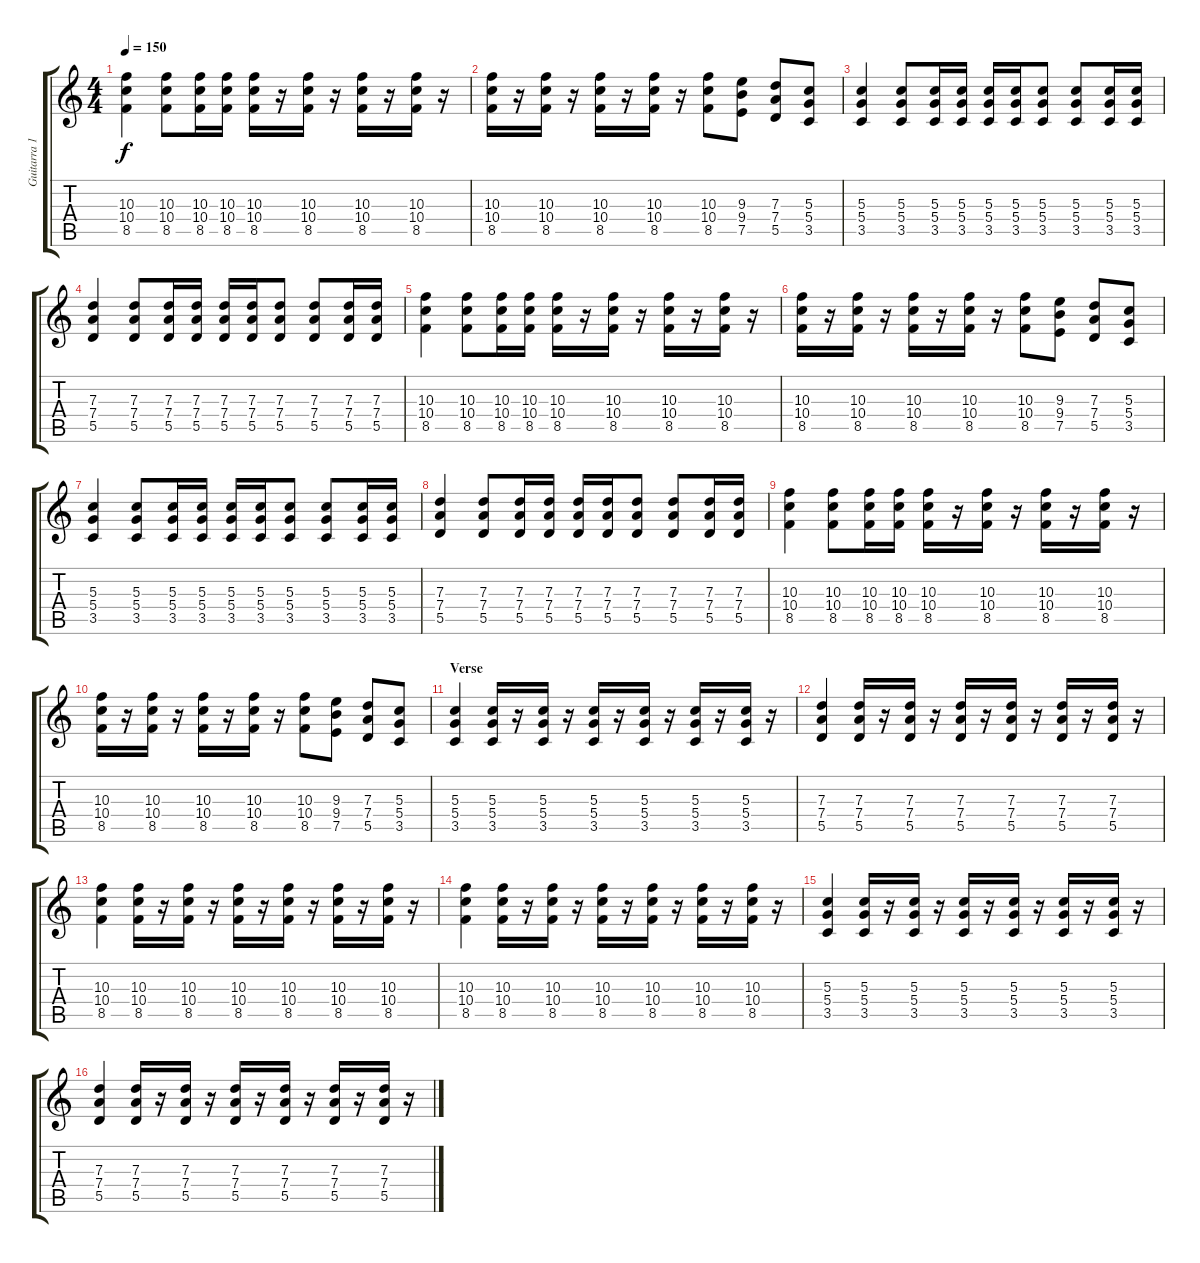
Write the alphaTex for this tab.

\track ("Guitarra 1 - Mathias" "Guitarra 1") {instrument distortionguitar}
\staff {score tabs}
\tuning (E4 B3 G3 D3 A2 E2) {hide}
\ts (4 4)
\tempo 150
\clef g2
\ks c
(10.3 10.4 8.5).4{dy f} (10.3 10.4 8.5).8 (10.3 10.4 8.5).16 (10.3 10.4 8.5).16 (10.3 10.4 8.5).16 r.16 (10.3 10.4 8.5).16 r.16 (10.3 10.4 8.5).16 r.16 (10.3 10.4 8.5).16 r.16 |
(10.3 10.4 8.5).16 r.16 (10.3 10.4 8.5).16 r.16 (10.3 10.4 8.5).16 r.16 (10.3 10.4 8.5).16 r.16 (10.3 10.4 8.5).8 (9.3 9.4 7.5).8 (7.3 7.4 5.5).8 (5.3 5.4 3.5).8 |
(5.3 5.4 3.5).4 (5.3 5.4 3.5).8 (5.3 5.4 3.5).16 (5.3 5.4 3.5).16 (5.3 5.4 3.5).16 (5.3 5.4 3.5).16 (5.3 5.4 3.5).8 (5.3 5.4 3.5).8 (5.3 5.4 3.5).16 (5.3 5.4 3.5).16 |
(7.3 7.4 5.5).4 (7.3 7.4 5.5).8 (7.3 7.4 5.5).16 (7.3 7.4 5.5).16 (7.3 7.4 5.5).16 (7.3 7.4 5.5).16 (7.3 7.4 5.5).8 (7.3 7.4 5.5).8 (7.3 7.4 5.5).16 (7.3 7.4 5.5).16 |
(10.3 10.4 8.5).4 (10.3 10.4 8.5).8 (10.3 10.4 8.5).16 (10.3 10.4 8.5).16 (10.3 10.4 8.5).16 r.16 (10.3 10.4 8.5).16 r.16 (10.3 10.4 8.5).16 r.16 (10.3 10.4 8.5).16 r.16 |
(10.3 10.4 8.5).16 r.16 (10.3 10.4 8.5).16 r.16 (10.3 10.4 8.5).16 r.16 (10.3 10.4 8.5).16 r.16 (10.3 10.4 8.5).8 (9.3 9.4 7.5).8 (7.3 7.4 5.5).8 (5.3 5.4 3.5).8 |
(5.3 5.4 3.5).4 (5.3 5.4 3.5).8 (5.3 5.4 3.5).16 (5.3 5.4 3.5).16 (5.3 5.4 3.5).16 (5.3 5.4 3.5).16 (5.3 5.4 3.5).8 (5.3 5.4 3.5).8 (5.3 5.4 3.5).16 (5.3 5.4 3.5).16 |
(7.3 7.4 5.5).4 (7.3 7.4 5.5).8 (7.3 7.4 5.5).16 (7.3 7.4 5.5).16 (7.3 7.4 5.5).16 (7.3 7.4 5.5).16 (7.3 7.4 5.5).8 (7.3 7.4 5.5).8 (7.3 7.4 5.5).16 (7.3 7.4 5.5).16 |
(10.3 10.4 8.5).4 (10.3 10.4 8.5).8 (10.3 10.4 8.5).16 (10.3 10.4 8.5).16 (10.3 10.4 8.5).16 r.16 (10.3 10.4 8.5).16 r.16 (10.3 10.4 8.5).16 r.16 (10.3 10.4 8.5).16 r.16 |
(10.3 10.4 8.5).16 r.16 (10.3 10.4 8.5).16 r.16 (10.3 10.4 8.5).16 r.16 (10.3 10.4 8.5).16 r.16 (10.3 10.4 8.5).8 (9.3 9.4 7.5).8 (7.3 7.4 5.5).8 (5.3 5.4 3.5).8 |
\section ("" "Verse")
(5.3 5.4 3.5).4 (5.3 5.4 3.5).16 r.16 (5.3 5.4 3.5).16 r.16 (5.3 5.4 3.5).16 r.16 (5.3 5.4 3.5).16 r.16 (5.3 5.4 3.5).16 r.16 (5.3 5.4 3.5).16 r.16 |
(7.3 7.4 5.5).4 (7.3 7.4 5.5).16 r.16 (7.3 7.4 5.5).16 r.16 (7.3 7.4 5.5).16 r.16 (7.3 7.4 5.5).16 r.16 (7.3 7.4 5.5).16 r.16 (7.3 7.4 5.5).16 r.16 |
(10.3 10.4 8.5).4 (10.3 10.4 8.5).16 r.16 (10.3 10.4 8.5).16 r.16 (10.3 10.4 8.5).16 r.16 (10.3 10.4 8.5).16 r.16 (10.3 10.4 8.5).16 r.16 (10.3 10.4 8.5).16 r.16 |
(10.3 10.4 8.5).4 (10.3 10.4 8.5).16 r.16 (10.3 10.4 8.5).16 r.16 (10.3 10.4 8.5).16 r.16 (10.3 10.4 8.5).16 r.16 (10.3 10.4 8.5).16 r.16 (10.3 10.4 8.5).16 r.16 |
(5.3 5.4 3.5).4 (5.3 5.4 3.5).16 r.16 (5.3 5.4 3.5).16 r.16 (5.3 5.4 3.5).16 r.16 (5.3 5.4 3.5).16 r.16 (5.3 5.4 3.5).16 r.16 (5.3 5.4 3.5).16 r.16 |
(7.3 7.4 5.5).4 (7.3 7.4 5.5).16 r.16 (7.3 7.4 5.5).16 r.16 (7.3 7.4 5.5).16 r.16 (7.3 7.4 5.5).16 r.16 (7.3 7.4 5.5).16 r.16 (7.3 7.4 5.5).16 r.16
